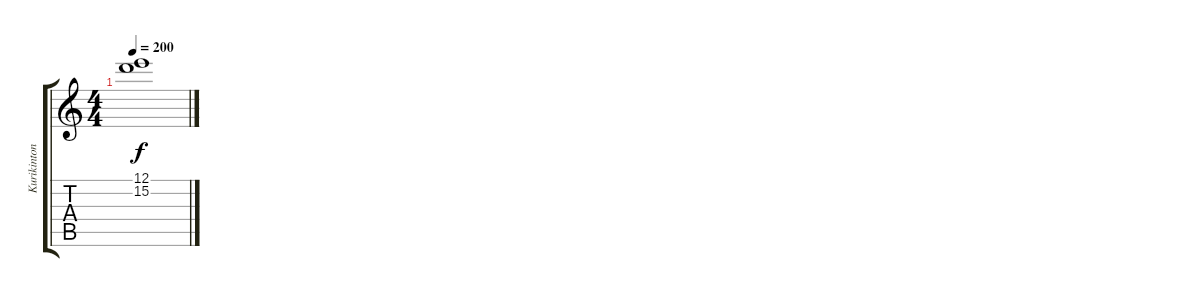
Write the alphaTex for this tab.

\track ("Kurikinton Fox" "Kurikinton") {instrument distortionguitar}
\staff {score tabs}
\tuning (E4 B3 G3 D3 A2 E2) {hide}
\ts (4 4)
\tempo 200
\clef g2
\ks c
(12.1{t} 15.2{t}).1{dy f}
